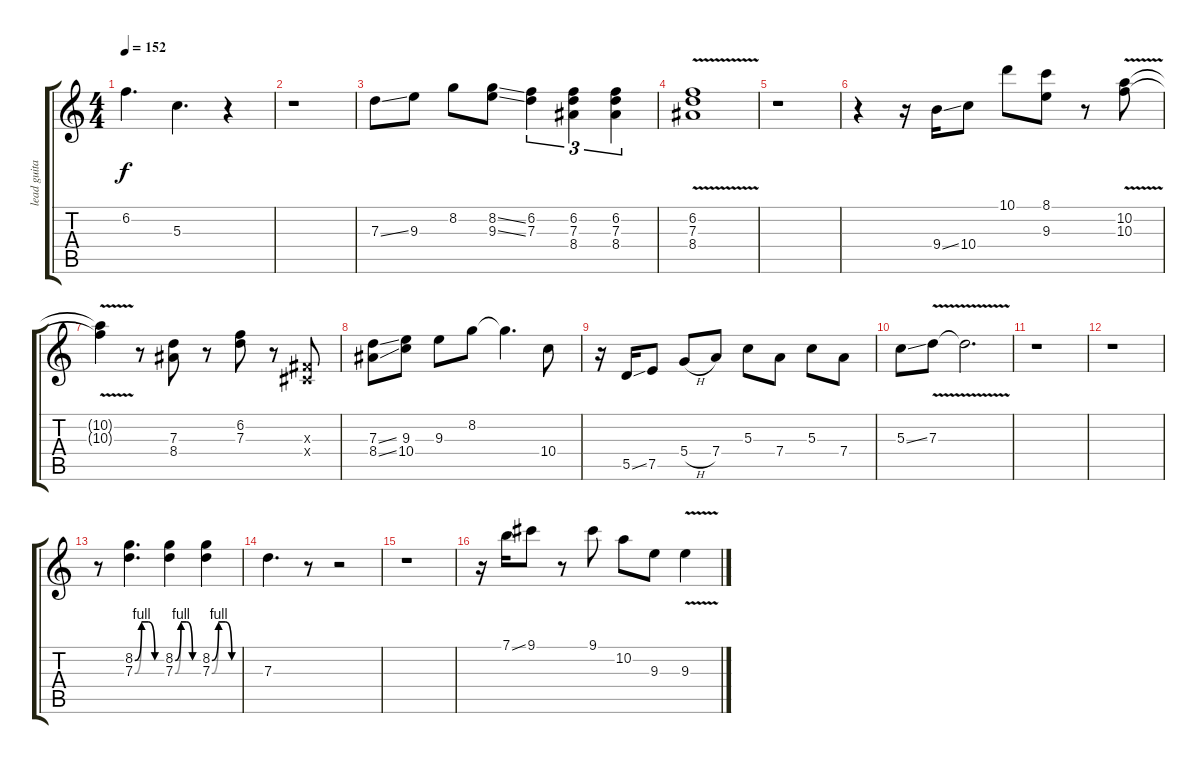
\track ("lead guitar" "lead guita") {instrument electricguitarclean}
\staff {score tabs}
\tuning (E4 B3 G3 D3 A2 E2) {hide}
\ts (4 4)
\tempo 152
\clef g2
\ks c
6.2.4{d dy f} 5.3.4{d} r.4 |
r.1 |
7.3{ss}.8 9.3.8 8.2.8 (8.2{ss} 9.3{ss}).8 (6.2 7.3).4{tu (3 2)} (6.2 7.3 8.4).4{tu (3 2)} (6.2 7.3 8.4).4{tu (3 2)} |
(6.2{v} 7.3{v} 8.4{v}).1 |
r.1 |
r.4 r.16 9.4{ss}.16 10.4.8 10.1.8 (8.1 9.3).8 r.8 (10.2{v} 10.3{v}).8 |
(10.2{t} 10.3{t}).4 r.8 (7.3 8.4).8 r.8 (6.2 7.3).8 r.8 (-1.3{x} -1.4{x}).8 |
(7.3{ss} 8.4{ss}).8 (9.3 10.4).8 9.3.8 8.2.8 8.2{t}.4{d} 10.4.8 |
r.16 5.5{ss}.16 7.5.8 5.4{h}.8 7.4.8 5.3.8 7.4.8 5.3.8 7.4.8 |
5.3{ss}.8 7.3{v}.8 7.3{t}.2{d} |
r.1 |
r.1 |
r.8 (8.2{be (custom 0 0 15 4 30 4 45 0 60 0)} 7.3{be (custom 0 0 15 4 30 4 45 0 60 0)}).4{d} (8.2{be (custom 0 0 15 4 30 4 45 0 60 0)} 7.3{be (custom 0 0 15 4 30 4 45 0 60 0)}).4 (8.2{be (custom 0 0 15 4 30 4 45 0 60 0)} 7.3{be (custom 0 0 15 4 30 4 45 0 60 0)}).4 |
7.3.4{d} r.8 r.2 |
r.1 |
r.16 7.1{ss}.16 9.1.8 r.8 9.1.8 10.2.8 9.3.8 9.3{v}.4
